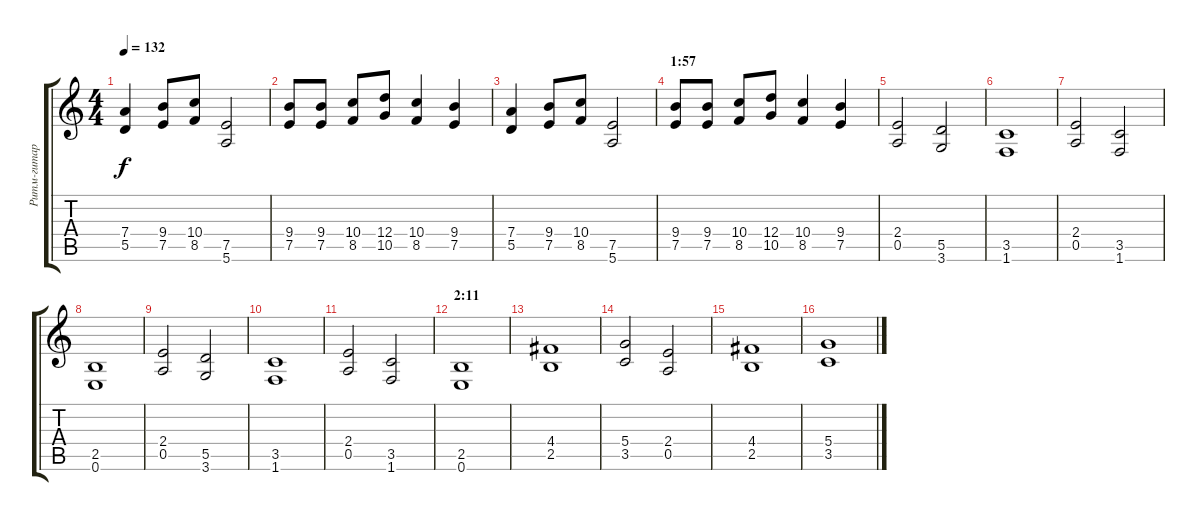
\track ("Ритм-гитара" "Ритм-гитар") {instrument distortionguitar}
\staff {score tabs}
\tuning (E4 B3 G3 D3 A2 E2) {hide}
\ts (4 4)
\tempo 132
\clef g2
\ks c
(7.4 5.5).4{dy f} (9.4 7.5).8 (10.4 8.5).8 (7.5 5.6).2 |
(9.4 7.5).8 (9.4 7.5).8 (10.4 8.5).8 (12.4 10.5).8 (10.4 8.5).4 (9.4 7.5).4 |
(7.4 5.5).4 (9.4 7.5).8 (10.4 8.5).8 (7.5 5.6).2 |
\section ("" "1:57")
(9.4 7.5).8 (9.4 7.5).8 (10.4 8.5).8 (12.4 10.5).8 (10.4 8.5).4 (9.4 7.5).4 |
(2.4 0.5).2 (5.5 3.6).2 |
(3.5 1.6).1 |
(2.4 0.5).2 (3.5 1.6).2 |
(2.5 0.6).1 |
(2.4 0.5).2 (5.5 3.6).2 |
(3.5 1.6).1 |
(2.4 0.5).2 (3.5 1.6).2 |
\section ("" "2:11")
(2.5 0.6).1 |
(4.4 2.5).1 |
(5.4 3.5).2 (2.4 0.5).2 |
(4.4 2.5).1 |
(5.4 3.5).1
